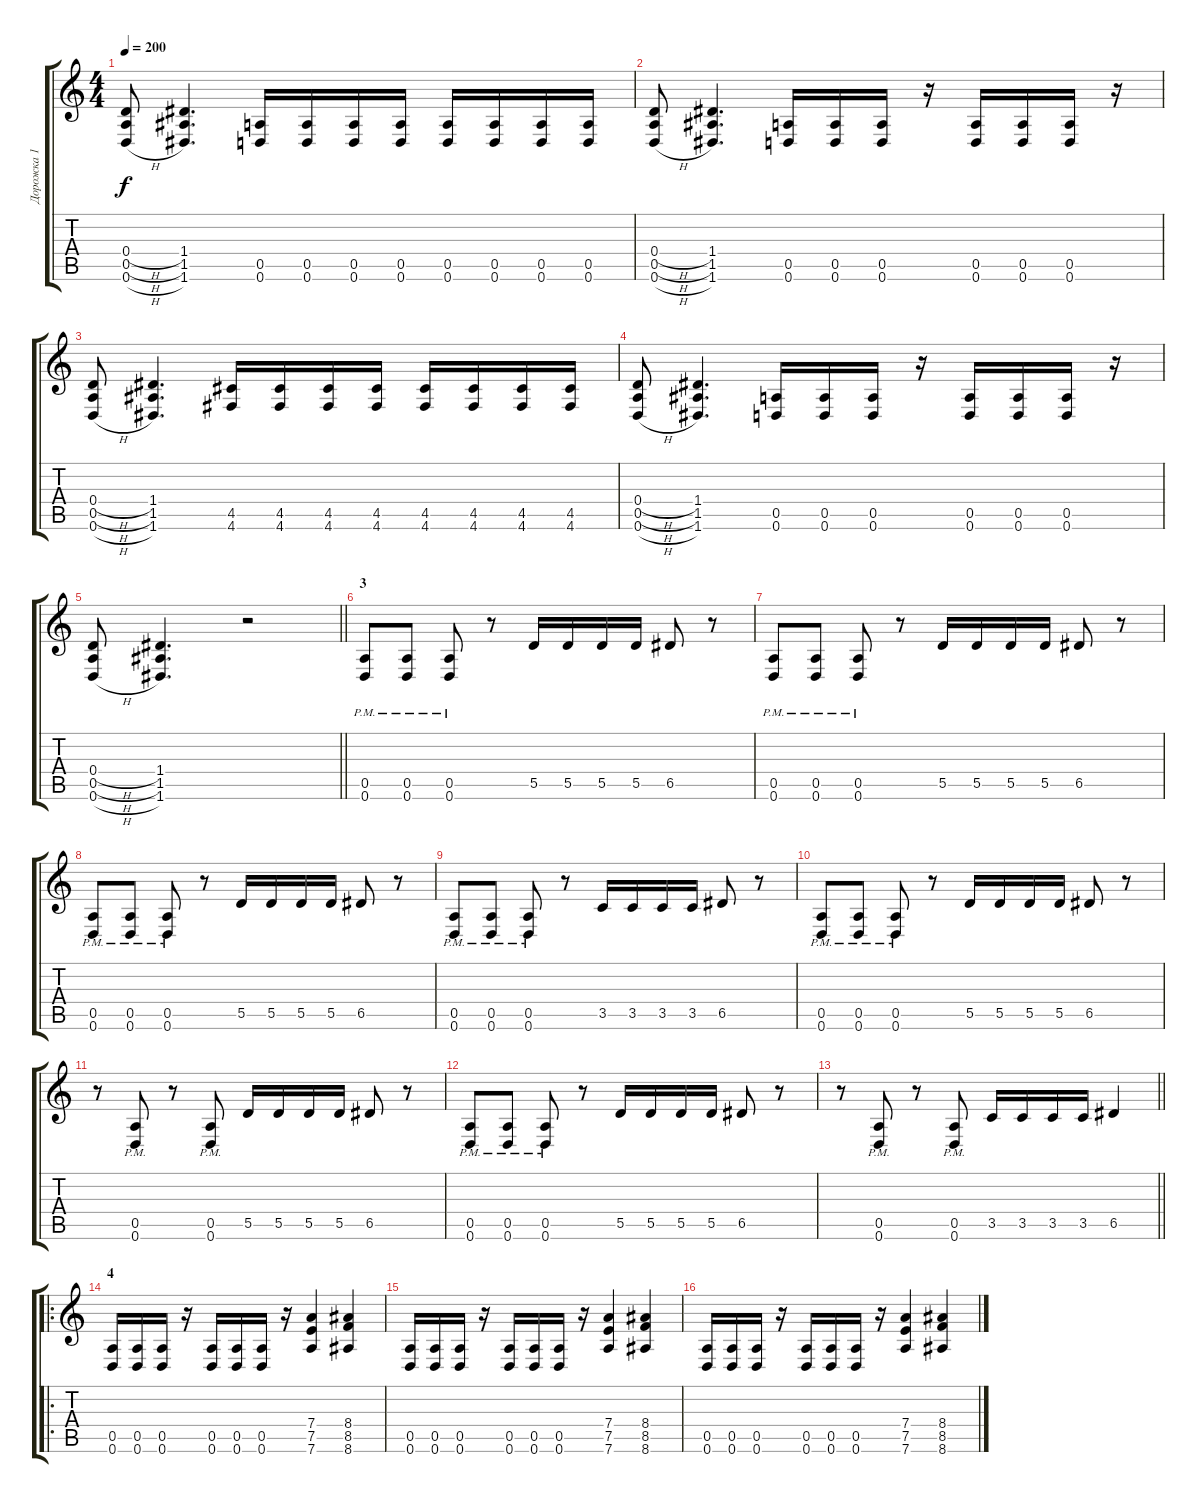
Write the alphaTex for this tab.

\track ("Дорожка 1" "Дорожка 1") {instrument distortionguitar}
\staff {score tabs}
\tuning (E4 B3 G3 D3 A2 D2) {hide}
\ts (4 4)
\tempo 200
\clef g2
\ks c
(0.4{h} 0.5{h} 0.6{h}).8{dy f} (1.4 1.5 1.6).4{d} (0.5 0.6).16 (0.5 0.6).16 (0.5 0.6).16 (0.5 0.6).16 (0.5 0.6).16 (0.5 0.6).16 (0.5 0.6).16 (0.5 0.6).16 |
(0.4{h} 0.5{h} 0.6{h}).8 (1.4 1.5 1.6).4{d} (0.5 0.6).16 (0.5 0.6).16 (0.5 0.6).16 r.16 (0.5 0.6).16 (0.5 0.6).16 (0.5 0.6).16 r.16 |
(0.4{h} 0.5{h} 0.6{h}).8 (1.4 1.5 1.6).4{d} (4.5 4.6).16 (4.5 4.6).16 (4.5 4.6).16 (4.5 4.6).16 (4.5 4.6).16 (4.5 4.6).16 (4.5 4.6).16 (4.5 4.6).16 |
(0.4{h} 0.5{h} 0.6{h}).8 (1.4 1.5 1.6).4{d} (0.5 0.6).16 (0.5 0.6).16 (0.5 0.6).16 r.16 (0.5 0.6).16 (0.5 0.6).16 (0.5 0.6).16 r.16 |
\barLineRight lightlight
(0.4{h} 0.5{h} 0.6{h}).8 (1.4 1.5 1.6).4{d} r.2 |
\section ("" "3")
(0.5{pm} 0.6{pm}).8 (0.5{pm} 0.6{pm}).8 (0.5{pm} 0.6{pm}).8 r.8 5.5.16 5.5.16 5.5.16 5.5.16 6.5.8 r.8 |
(0.5{pm} 0.6{pm}).8 (0.5{pm} 0.6{pm}).8 (0.5{pm} 0.6{pm}).8 r.8 5.5.16 5.5.16 5.5.16 5.5.16 6.5.8 r.8 |
(0.5{pm} 0.6{pm}).8 (0.5{pm} 0.6{pm}).8 (0.5{pm} 0.6{pm}).8 r.8 5.5.16 5.5.16 5.5.16 5.5.16 6.5.8 r.8 |
(0.5{pm} 0.6{pm}).8 (0.5{pm} 0.6{pm}).8 (0.5{pm} 0.6{pm}).8 r.8 3.5.16 3.5.16 3.5.16 3.5.16 6.5.8 r.8 |
(0.5{pm} 0.6{pm}).8 (0.5{pm} 0.6{pm}).8 (0.5{pm} 0.6{pm}).8 r.8 5.5.16 5.5.16 5.5.16 5.5.16 6.5.8 r.8 |
r.8 (0.5{pm} 0.6{pm}).8 r.8 (0.5{pm} 0.6{pm}).8 5.5.16 5.5.16 5.5.16 5.5.16 6.5.8 r.8 |
(0.5{pm} 0.6{pm}).8 (0.5{pm} 0.6{pm}).8 (0.5{pm} 0.6{pm}).8 r.8 5.5.16 5.5.16 5.5.16 5.5.16 6.5.8 r.8 |
\barLineRight lightlight
r.8 (0.5{pm} 0.6{pm}).8 r.8 (0.5{pm} 0.6{pm}).8 3.5.16 3.5.16 3.5.16 3.5.16 6.5.4 |
\ro
\section ("" "4")
(0.5 0.6).16 (0.5 0.6).16 (0.5 0.6).16 r.16 (0.5 0.6).16 (0.5 0.6).16 (0.5 0.6).16 r.16 (7.4 7.5 7.6).4 (8.4 8.5 8.6).4 |
(0.5 0.6).16 (0.5 0.6).16 (0.5 0.6).16 r.16 (0.5 0.6).16 (0.5 0.6).16 (0.5 0.6).16 r.16 (7.4 7.5 7.6).4 (8.4 8.5 8.6).4 |
(0.5 0.6).16 (0.5 0.6).16 (0.5 0.6).16 r.16 (0.5 0.6).16 (0.5 0.6).16 (0.5 0.6).16 r.16 (7.4 7.5 7.6).4 (8.4 8.5 8.6).4
